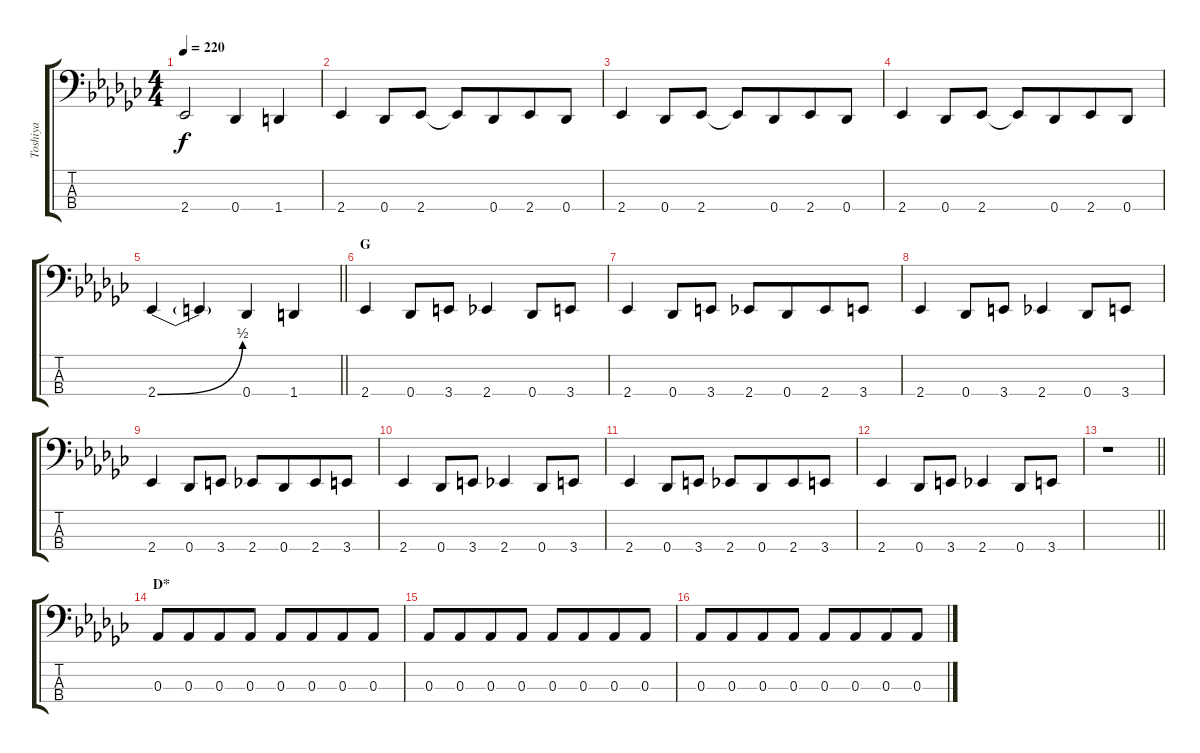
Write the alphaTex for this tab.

\track ("Toshiya" "Toshiya") {instrument electricbasspick}
\staff {score tabs}
\tuning (Gb2 Db2 Ab1 Db1) {hide}
\ts (4 4)
\tempo 220
\clef f4
\ks ebminor
2.4.2{dy f} 0.4.4 1.4.4 |
2.4.4 0.4.8 2.4.8 2.4{t}.8 0.4.8{beam merge} 2.4.8 0.4.8 |
2.4.4 0.4.8 2.4.8 2.4{t}.8 0.4.8{beam merge} 2.4.8 0.4.8 |
2.4.4 0.4.8 2.4.8 2.4{t}.8 0.4.8{beam merge} 2.4.8 0.4.8 |
\barLineRight lightlight
2.4{be (bend 0 0 60 2)}.4 2.4{t}.4 0.4.4 1.4.4 |
\section ("" "G")
2.4.4 0.4.8 3.4.8 2.4.4 0.4.8 3.4.8 |
2.4.4 0.4.8 3.4.8 2.4.8 0.4.8{beam merge} 2.4.8 3.4.8 |
2.4.4 0.4.8 3.4.8 2.4.4 0.4.8 3.4.8 |
2.4.4 0.4.8 3.4.8 2.4.8 0.4.8{beam merge} 2.4.8 3.4.8 |
2.4.4 0.4.8 3.4.8 2.4.4 0.4.8 3.4.8 |
2.4.4 0.4.8 3.4.8 2.4.8 0.4.8{beam merge} 2.4.8 3.4.8 |
2.4.4 0.4.8 3.4.8 2.4.4 0.4.8 3.4.8 |
\barLineRight lightlight
r.1 |
\section ("" "D*")
0.3.8 0.3.8{beam merge} 0.3.8 0.3.8 0.3.8 0.3.8{beam merge} 0.3.8 0.3.8 |
0.3.8 0.3.8{beam merge} 0.3.8 0.3.8 0.3.8 0.3.8{beam merge} 0.3.8 0.3.8 |
0.3.8 0.3.8{beam merge} 0.3.8 0.3.8 0.3.8 0.3.8{beam merge} 0.3.8 0.3.8
